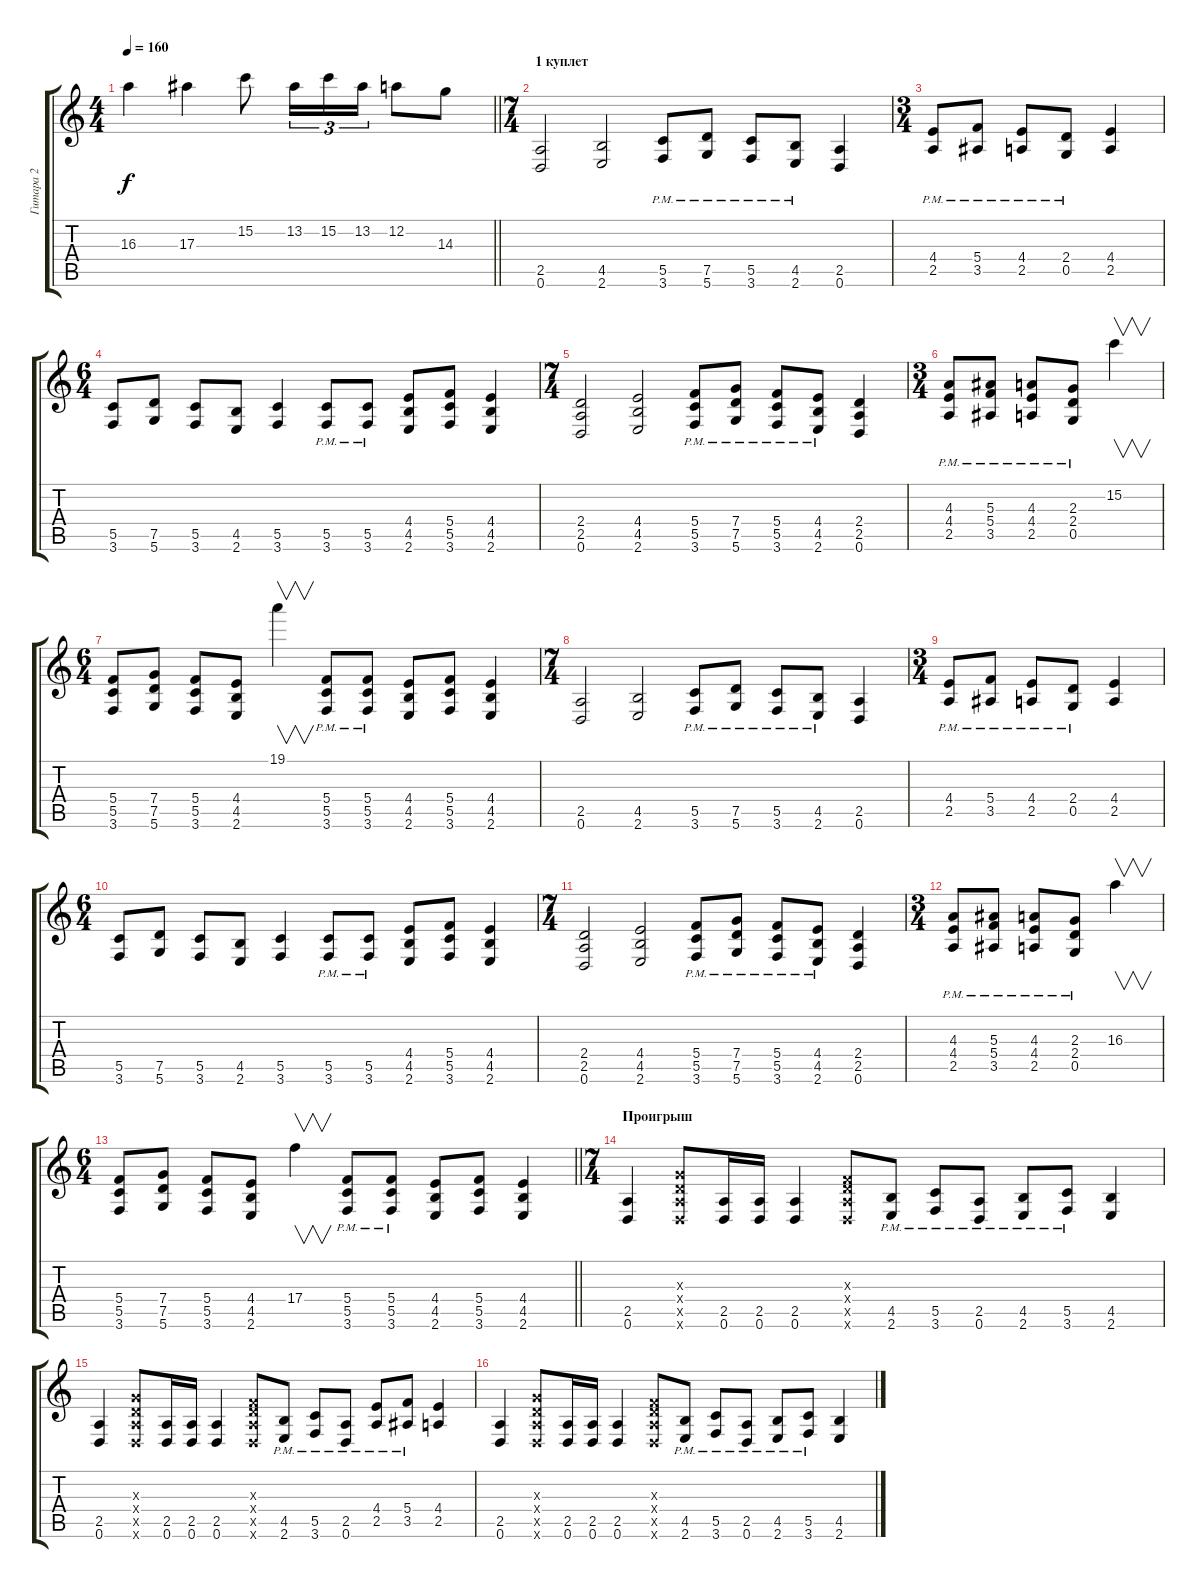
\track ("Гитара 2" "Гитара 2") {instrument overdrivenguitar}
\staff {score tabs}
\tuning (D4 A3 F3 C3 G2 D2) {hide}
\ts (4 4)
\tempo 160
\clef g2
\barLineRight lightlight
\ks c
16.3.4{dy f} 17.3.4 15.2.8 13.2.16{tu (3 2)} 15.2.16{tu (3 2)} 13.2.16{tu (3 2)} 12.2.8 14.3.8 |
\ts (7 4)
\section ("" "1 куплет")
(2.5 0.6).2 (4.5 2.6).2 (5.5{pm} 3.6{pm}).8 (7.5{pm} 5.6{pm}).8 (5.5{pm} 3.6{pm}).8 (4.5{pm} 2.6{pm}).8 (2.5 0.6).4 |
\ts (3 4)
(4.4{pm} 2.5{pm}).8 (5.4{pm} 3.5{pm}).8 (4.4{pm} 2.5{pm}).8 (2.4{pm} 0.5{pm}).8 (4.4 2.5).4 |
\ts (6 4)
(5.5 3.6).8 (7.5 5.6).8 (5.5 3.6).8 (4.5 2.6).8 (5.5 3.6).4 (5.5{pm} 3.6{pm}).8 (5.5{pm} 3.6{pm}).8 (4.4 4.5 2.6).8 (5.4 5.5 3.6).8 (4.4 4.5 2.6).4 |
\ts (7 4)
(2.4 2.5 0.6).2 (4.4 4.5 2.6).2 (5.4 5.5{pm} 3.6{pm}).8 (7.4 7.5{pm} 5.6{pm}).8 (5.4 5.5{pm} 3.6{pm}).8 (4.4 4.5{pm} 2.6{pm}).8 (2.4 2.5 0.6).4 |
\ts (3 4)
(4.3 4.4{pm} 2.5{pm}).8 (5.3 5.4{pm} 3.5{pm}).8 (4.3 4.4{pm} 2.5{pm}).8 (2.3 2.4{pm} 0.5{pm}).8 15.2.4{v} |
\ts (6 4)
(5.4 5.5 3.6).8 (7.4 7.5 5.6).8 (5.4 5.5 3.6).8 (4.4 4.5 2.6).8 19.1.4{v} (5.4 5.5{pm} 3.6{pm}).8 (5.4 5.5{pm} 3.6{pm}).8 (4.4 4.5 2.6).8 (5.4 5.5 3.6).8 (4.4 4.5 2.6).4 |
\ts (7 4)
(2.5 0.6).2 (4.5 2.6).2 (5.5{pm} 3.6{pm}).8 (7.5{pm} 5.6{pm}).8 (5.5{pm} 3.6{pm}).8 (4.5{pm} 2.6{pm}).8 (2.5 0.6).4 |
\ts (3 4)
(4.4{pm} 2.5{pm}).8 (5.4{pm} 3.5{pm}).8 (4.4{pm} 2.5{pm}).8 (2.4{pm} 0.5{pm}).8 (4.4 2.5).4 |
\ts (6 4)
(5.5 3.6).8 (7.5 5.6).8 (5.5 3.6).8 (4.5 2.6).8 (5.5 3.6).4 (5.5{pm} 3.6{pm}).8 (5.5{pm} 3.6{pm}).8 (4.4 4.5 2.6).8 (5.4 5.5 3.6).8 (4.4 4.5 2.6).4 |
\ts (7 4)
(2.4 2.5 0.6).2 (4.4 4.5 2.6).2 (5.4 5.5{pm} 3.6{pm}).8 (7.4 7.5{pm} 5.6{pm}).8 (5.4 5.5{pm} 3.6{pm}).8 (4.4 4.5{pm} 2.6{pm}).8 (2.4 2.5 0.6).4 |
\ts (3 4)
(4.3 4.4{pm} 2.5{pm}).8 (5.3 5.4{pm} 3.5{pm}).8 (4.3 4.4{pm} 2.5{pm}).8 (2.3 2.4{pm} 0.5{pm}).8 16.3.4{v} |
\ts (6 4)
\barLineRight lightlight
(5.4 5.5 3.6).8 (7.4 7.5 5.6).8 (5.4 5.5 3.6).8 (4.4 4.5 2.6).8 17.4.4{v} (5.4 5.5{pm} 3.6{pm}).8 (5.4 5.5{pm} 3.6{pm}).8 (4.4 4.5 2.6).8 (5.4 5.5 3.6).8 (4.4 4.5 2.6).4 |
\ts (7 4)
\section ("" "Проигрыш")
(2.5 0.6).4 (2.3{x} 2.4{x} 2.5{x} 0.6{x}).8 (2.5 0.6).16 (2.5 0.6).16 (2.5 0.6).4 (0.3{x} 2.4{x} 2.5{x} 0.6{x}).8 (4.5{pm} 2.6{pm}).8 (5.5{pm} 3.6{pm}).8 (2.5{pm} 0.6{pm}).8 (4.5{pm} 2.6{pm}).8 (5.5{pm} 3.6{pm}).8 (4.5 2.6).4 |
(2.5 0.6).4 (2.3{x} 2.4{x} 2.5{x} 0.6{x}).8 (2.5 0.6).16 (2.5 0.6).16 (2.5 0.6).4 (0.3{x} 2.4{x} 2.5{x} 0.6{x}).8 (4.5{pm} 2.6{pm}).8 (5.5{pm} 3.6{pm}).8 (2.5{pm} 0.6{pm}).8 (4.4{pm} 2.5{pm}).8 (5.4{pm} 3.5{pm}).8 (4.4 2.5).4 |
(2.5 0.6).4 (2.3{x} 2.4{x} 2.5{x} 0.6{x}).8 (2.5 0.6).16 (2.5 0.6).16 (2.5 0.6).4 (0.3{x} 2.4{x} 2.5{x} 0.6{x}).8 (4.5{pm} 2.6{pm}).8 (5.5{pm} 3.6{pm}).8 (2.5{pm} 0.6{pm}).8 (4.5{pm} 2.6{pm}).8 (5.5{pm} 3.6{pm}).8 (4.5 2.6).4
